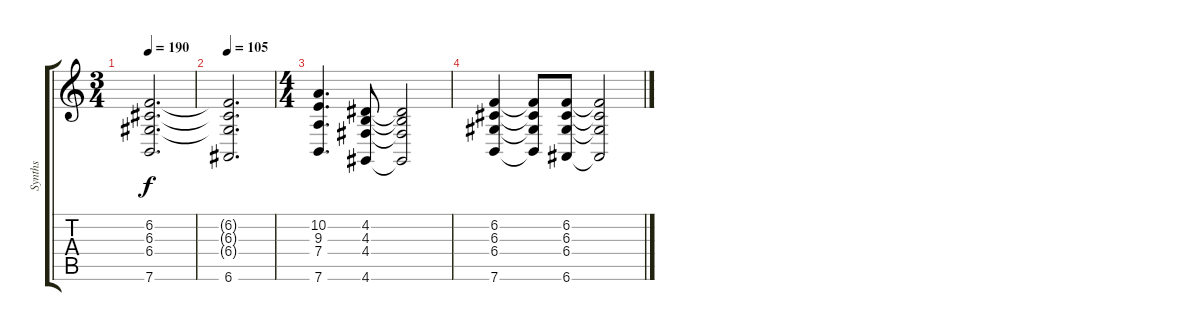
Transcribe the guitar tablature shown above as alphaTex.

\track ("Synths" "Synths") {instrument stringensemble1}
\staff {score tabs}
\tuning (E4 B3 G3 D3 A2 E2) {hide}
\ts (3 4)
\tempo 190
\clef g2
\ks c
(6.2 6.3 6.4 7.6).2{d dy f} |
\tempo 105
(6.2{t} 6.3{t} 6.4{t} 6.6).2{d} |
\ts (4 4)
(10.2 9.3 7.4 7.6).4{d} (4.2 4.3 4.4 4.6).8 (4.2{t} 4.3{t} 4.4{t} 4.6{t}).2 |
(6.2 6.3 6.4 7.6).4 (6.2{t} 6.3{t} 6.4{t} 7.6{t}).8 (6.2 6.3 6.4 6.6).8 (6.2{t} 6.3{t} 6.4{t} 6.6{t}).2
